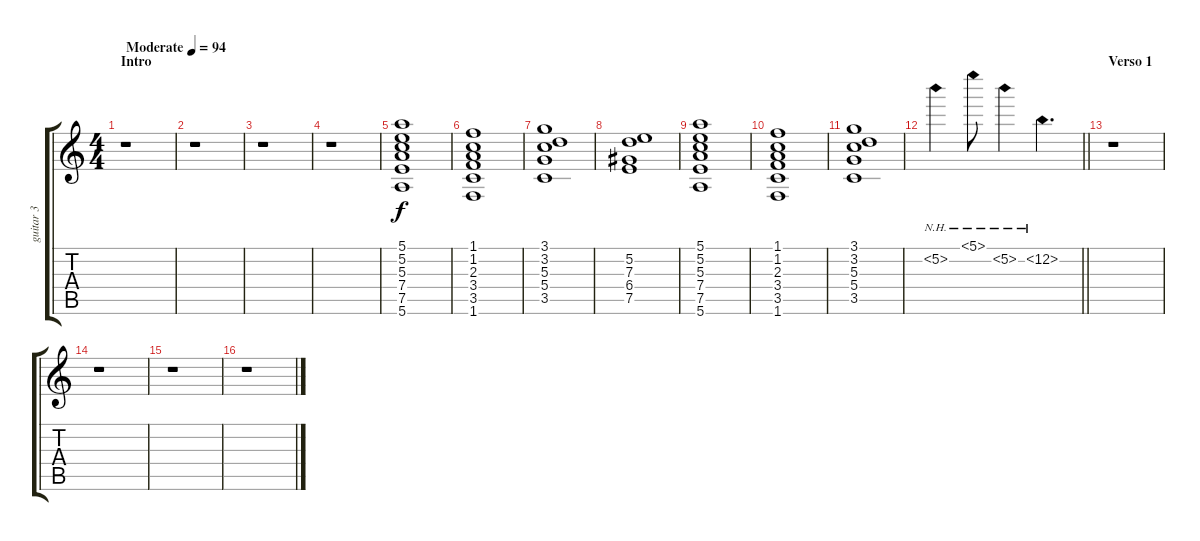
\track ("guitar 3" "guitar 3") {instrument overdrivenguitar}
\staff {score tabs}
\tuning (E4 B3 G3 D3 A2 E2) {hide}
\ts (4 4)
\section ("" "Intro")
\tempo (94 "Moderate")
\clef g2
\ks c
r.1{dy f instrument overdrivenguitar} |
r.1 |
r.1 |
r.1 |
(5.1 5.2 5.3 7.4 7.5 5.6).1 |
(1.1 1.2 2.3 3.4 3.5 1.6).1 |
(3.1 3.2 5.3 5.4 3.5).1 |
(5.2 7.3 6.4 7.5).1 |
(5.1 5.2 5.3 7.4 7.5 5.6).1 |
(1.1 1.2 2.3 3.4 3.5 1.6).1 |
(3.1 3.2 5.3 5.4 3.5).1 |
\barLineRight lightlight
5.2{nh}.4 5.1{nh}.8 5.2{nh}.4 12.2{nh}.4{d} |
\section ("" "Verso 1")
r.1 |
r.1 |
r.1 |
r.1
